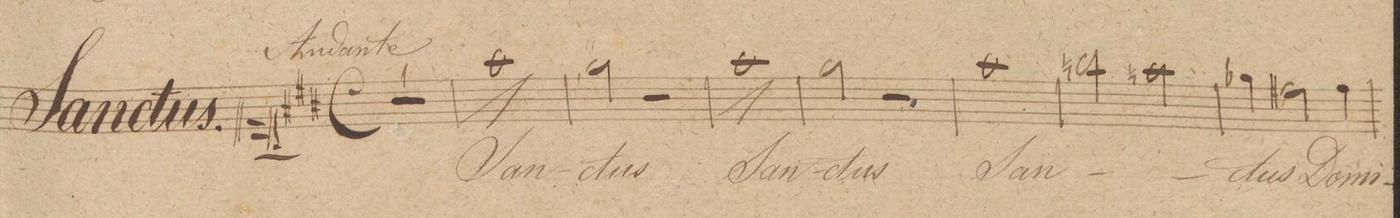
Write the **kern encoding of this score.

**kern	**text	**dynam
*I"Canto.	*	*
*clefC1	*	*
*k[f#c#g#]	*	*
*met(c)	*	*
*M4/4	*	*
1r	.	.
=2	=2	=2
1ff#^<	San-	.
=3	=3	=3
*2\right	*	*
2ee\	-ctus	.
2r	.	.
=4	=4	=4
1ff#^<	San-	.
=5	=5	=5
2ee\	-ctus	.
2r	.	.
=6	=6	=6
1ff#	San-	.
=7	=7	=7
2gg\	.	.
2ff\	.	.
=8	=8	=8
4ee-X\	-ctus	.
2dd#X\	Do-	.
4dd#\	-mi-	.
=9	=9	=9
*-	*-	*-
